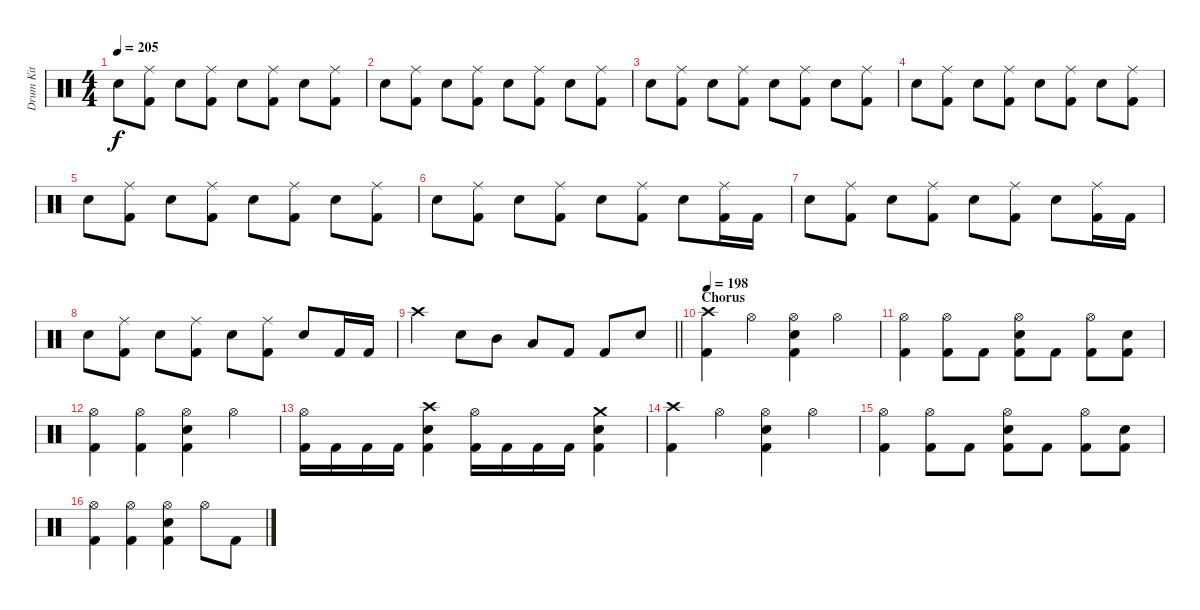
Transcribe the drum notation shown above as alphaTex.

\track ("Drum Kit" "Drum Kit") {instrument percussion}
\staff {score}
\articulation defaults
\ts (4 4)
\tempo 205
\clef neutral
\ks c "Electric Snare (hit)".8{dy f}
("Ride (middle)" "Kick (hit) 2").8 "Electric Snare (hit)".8 ("Ride (middle)" "Kick (hit) 2").8 "Electric Snare (hit)".8 ("Ride (middle)" "Kick (hit) 2").8 "Electric Snare (hit)".8 ("Ride (middle)" "Kick (hit) 2").8 |
"Electric Snare (hit)".8 ("Ride (middle)" "Kick (hit) 2").8 "Electric Snare (hit)".8 ("Ride (middle)" "Kick (hit) 2").8 "Electric Snare (hit)".8 ("Ride (middle)" "Kick (hit) 2").8 "Electric Snare (hit)".8 ("Ride (middle)" "Kick (hit) 2").8 |
"Electric Snare (hit)".8 ("Ride (middle)" "Kick (hit) 2").8 "Electric Snare (hit)".8 ("Ride (middle)" "Kick (hit) 2").8 "Electric Snare (hit)".8 ("Ride (middle)" "Kick (hit) 2").8 "Electric Snare (hit)".8 ("Ride (middle)" "Kick (hit) 2").8 |
"Electric Snare (hit)".8 ("Ride (middle)" "Kick (hit) 2").8 "Electric Snare (hit)".8 ("Ride (middle)" "Kick (hit) 2").8 "Electric Snare (hit)".8 ("Ride (middle)" "Kick (hit) 2").8 "Electric Snare (hit)".8 ("Ride (middle)" "Kick (hit) 2").8 |
"Electric Snare (hit)".8 ("Ride (middle)" "Kick (hit) 2").8 "Electric Snare (hit)".8 ("Ride (middle)" "Kick (hit) 2").8 "Electric Snare (hit)".8 ("Ride (middle)" "Kick (hit) 2").8 "Electric Snare (hit)".8 ("Ride (middle)" "Kick (hit) 2").8 |
"Electric Snare (hit)".8 ("Ride (middle)" "Kick (hit) 2").8 "Electric Snare (hit)".8 ("Ride (middle)" "Kick (hit) 2").8 "Electric Snare (hit)".8 ("Ride (middle)" "Kick (hit) 2").8 "Electric Snare (hit)".8 ("Ride (middle)" "Kick (hit) 2").16 "Kick (hit) 2".16 |
"Electric Snare (hit)".8 ("Ride (middle)" "Kick (hit) 2").8 "Electric Snare (hit)".8 ("Ride (middle)" "Kick (hit) 2").8 "Electric Snare (hit)".8 ("Ride (middle)" "Kick (hit) 2").8 "Electric Snare (hit)".8 ("Ride (middle)" "Kick (hit) 2").16 "Kick (hit) 2".16 |
"Electric Snare (hit)".8 ("Ride (middle)" "Kick (hit) 2").8 "Electric Snare (hit)".8 ("Ride (middle)" "Kick (hit) 2").8 "Electric Snare (hit)".8 ("Ride (middle)" "Kick (hit) 2").8 "Electric Snare (hit)".8 "Kick (hit) 2".16 "Kick (hit) 2".16 |
\barLineRight lightlight "Crash high (hit)".4 "Electric Snare (hit)".8 "Mid Tom (hit)".8 "Low Tom (hit)".8 "Kick (hit) 2".8 "Kick (hit) 2".8 "Electric Snare (hit)".8
|
\section ("" "Chorus")
\tempo 198
("Crash high (hit)" "Kick (hit) 2").4 "Hi-Hat (open)".4 ("Hi-Hat (open)" "Electric Snare (hit)" "Kick (hit) 2").4 "Hi-Hat (open)".4 |
("Hi-Hat (open)" "Kick (hit) 2").4 ("Hi-Hat (open)" "Kick (hit) 2").8 "Kick (hit) 2".8 ("Hi-Hat (open)" "Electric Snare (hit)" "Kick (hit) 2").8 "Kick (hit) 2".8 ("Hi-Hat (open)" "Kick (hit) 2").8 ("Electric Snare (hit)" "Kick (hit) 2").8 |
("Hi-Hat (open)" "Kick (hit) 2").4 ("Hi-Hat (open)" "Kick (hit) 2").4 ("Hi-Hat (open)" "Electric Snare (hit)" "Kick (hit) 2").4 "Hi-Hat (open)".4 |
("Hi-Hat (open)" "Kick (hit) 2").16 "Kick (hit) 2".16 "Kick (hit) 2".16 "Kick (hit) 2".16 ("Crash high (hit)" "Electric Snare (hit)" "Kick (hit) 2").4 ("Hi-Hat (open)" "Kick (hit) 2").16 "Kick (hit) 2".16 "Kick (hit) 2".16 "Kick (hit) 2".16 ("Crash medium (hit)" "Electric Snare (hit)" "Kick (hit) 2").4 |
("Crash high (hit)" "Kick (hit) 2").4 "Hi-Hat (open)".4 ("Hi-Hat (open)" "Electric Snare (hit)" "Kick (hit) 2").4 "Hi-Hat (open)".4 |
("Hi-Hat (open)" "Kick (hit) 2").4 ("Hi-Hat (open)" "Kick (hit) 2").8 "Kick (hit) 2".8 ("Hi-Hat (open)" "Electric Snare (hit)" "Kick (hit) 2").8 "Kick (hit) 2".8 ("Hi-Hat (open)" "Kick (hit) 2").8 ("Electric Snare (hit)" "Kick (hit) 2").8 |
("Hi-Hat (open)" "Kick (hit) 2").4 ("Hi-Hat (open)" "Kick (hit) 2").4 ("Hi-Hat (open)" "Electric Snare (hit)" "Kick (hit) 2").4 "Hi-Hat (open)".8 "Kick (hit) 2".8
